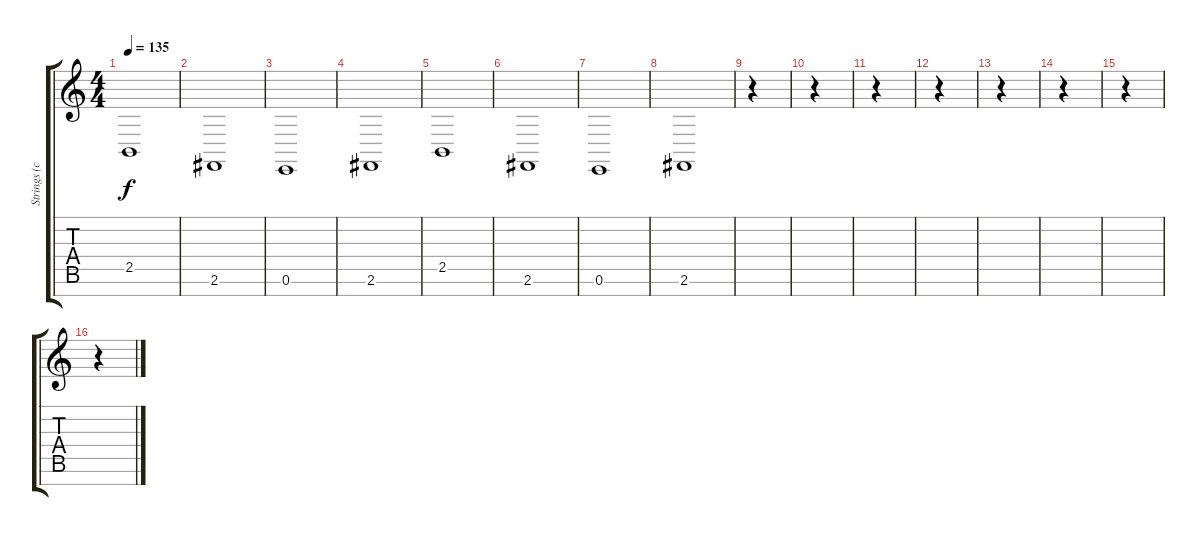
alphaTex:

\track ("Strings (cello)" "Strings (c") {instrument cello}
\staff {score tabs}
\tuning (E4 B3 G3 D3 A2 E2 B1) {hide}
\ts (4 4)
\tempo 135
\clef g2
\ks c
2.5.1{dy f} |
2.6.1 |
0.6.1 |
2.6.1 |
2.5.1 |
2.6.1 |
0.6.1 |
2.6.1 |
r.4 |
r.4 |
r.4 |
r.4 |
r.4 |
r.4 |
r.4 |
r.4
